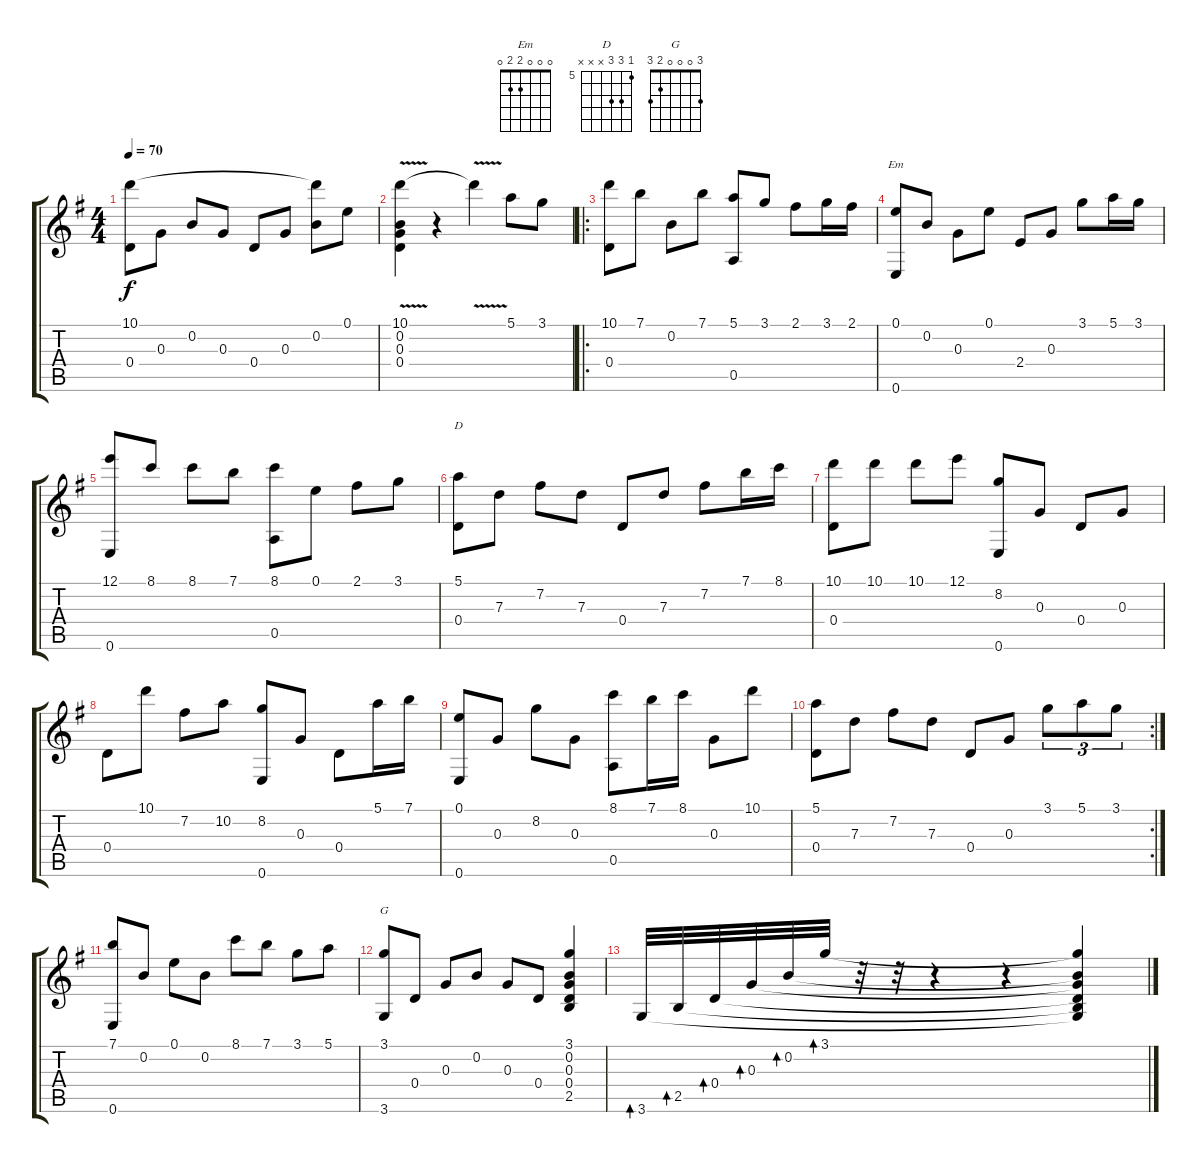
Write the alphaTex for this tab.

\track "" {instrument acousticguitarnylon}
\staff {score tabs}
\tuning (E4 B3 G3 D3 A2 E2) {hide}
\chord ("Em" 0 0 0 2 2 0)
\chord ("D" 5 7 7 x x x) {firstfret 5}
\chord ("G" 3 0 0 0 2 3)
\ts (4 4)
\tempo 70
\clef g2
\ks g
(10.1 0.4).8{dy f} 0.3.8 0.2.8 0.3.8 0.4.8 0.3.8 (10.1{t} 0.2).8 0.1.8 |
(10.1{v} 0.2 0.3 0.4).4 r.4 10.1{t}.4 5.1.8 3.1.8 |
\ro
(10.1 0.4).8 7.1.8 0.2.8 7.1.8 (5.1 0.5).8 3.1.8 2.1.8 3.1.16 2.1.16 |
(0.1 0.6).8{ch "Em"} 0.2.8 0.3.8 0.1.8 2.4.8 0.3.8 3.1.8 5.1.16 3.1.16 |
(12.1 0.6).8 8.1.8 8.1.8 7.1.8 (8.1 0.5).8 0.1.8 2.1.8 3.1.8 |
(5.1 0.4).8{ch "D"} 7.3.8 7.2.8 7.3.8 0.4.8 7.3.8 7.2.8 7.1.16 8.1.16 |
(10.1 0.4).8 10.1.8 10.1.8 12.1.8 (8.2 0.6).8 0.3.8 0.4.8 0.3.8 |
0.4.8 10.1.8 7.2.8 10.2.8 (8.2 0.6).8 0.3.8 0.4.8 5.1.16 7.1.16 |
(0.1 0.6).8 0.3.8 8.2.8 0.3.8 (8.1 0.5).8 7.1.16 8.1.16 0.3.8 10.1.8 |
\rc 2
(5.1 0.4).8 7.3.8 7.2.8 7.3.8 0.4.8 0.3.8 3.1.8{tu (3 2)} 5.1.8{tu (3 2)} 3.1.8{tu (3 2)} |
(7.1 0.6).8 0.2.8 0.1.8 0.2.8 8.1.8 7.1.8 3.1.8 5.1.8 |
(3.1 3.6).8{ch "G"} 0.4.8 0.3.8 0.2.8 0.3.8 0.4.8 (3.1 0.2 0.3 0.4 2.5).4 |
3.6.32{bd 480} 2.5.32{bd 480} 0.4.32{bd 480} 0.3.32{bd 480} 0.2.32{bd 480} 3.1.32{bd 480} r.32 r.32 r.4 r.4 (3.1{t} 0.2{t} 0.3{t} 0.4{t} 2.5{t} 3.6{t}).4
